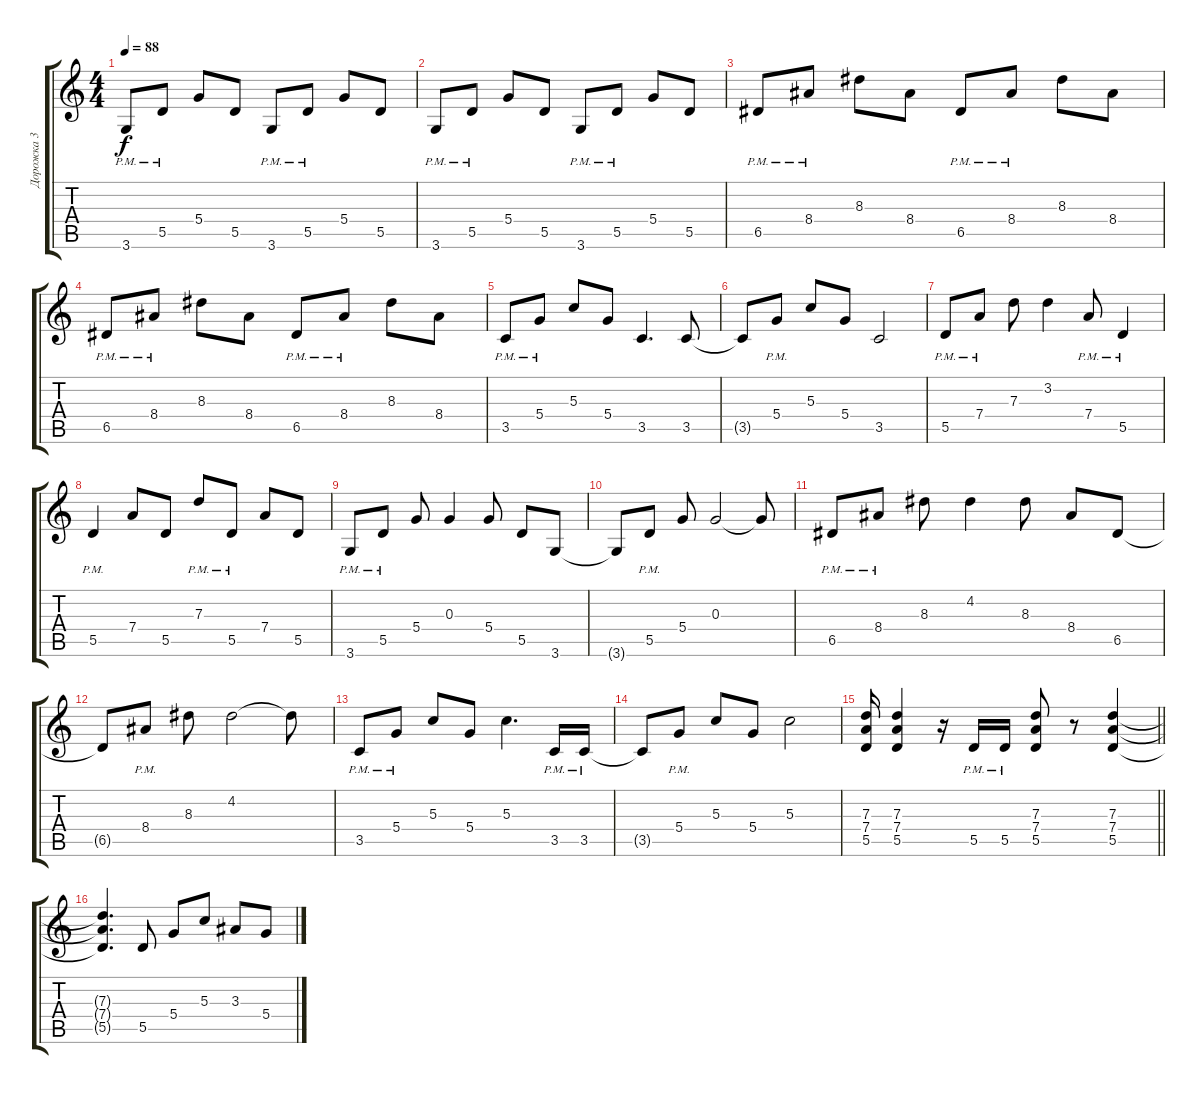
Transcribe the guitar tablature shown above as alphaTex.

\track ("Дорожка 3" "Дорожка 3") {instrument overdrivenguitar}
\staff {score tabs}
\tuning (E4 B3 G3 D3 A2 E2) {hide}
\ts (4 4)
\tempo 88
\clef g2
\ks c
3.6{pm}.8{dy f} 5.5{pm}.8 5.4.8 5.5.8 3.6{pm}.8 5.5{pm}.8 5.4.8 5.5.8 |
3.6{pm}.8 5.5{pm}.8 5.4.8 5.5.8 3.6{pm}.8 5.5{pm}.8 5.4.8 5.5.8 |
6.5{pm}.8 8.4{pm}.8 8.3.8 8.4.8 6.5{pm}.8 8.4{pm}.8 8.3.8 8.4.8 |
6.5{pm}.8 8.4{pm}.8 8.3.8 8.4.8 6.5{pm}.8 8.4{pm}.8 8.3.8 8.4.8 |
3.5{pm}.8 5.4{pm}.8 5.3.8 5.4.8 3.5.4{d} 3.5.8 |
3.5{t}.8 5.4{pm}.8 5.3.8 5.4.8 3.5.2 |
5.5{pm}.8 7.4{pm}.8 7.3.8 3.2.4 7.4{pm}.8 5.5{pm}.4 |
5.5{pm}.4 7.4.8 5.5.8 7.3{pm}.8 5.5{pm}.8 7.4.8 5.5.8 |
3.6{pm}.8 5.5{pm}.8 5.4.8 0.3.4 5.4.8 5.5.8 3.6.8 |
3.6{t}.8 5.5{pm}.8 5.4.8 0.3.2 0.3{t}.8 |
6.5{pm}.8 8.4{pm}.8 8.3.8 4.2.4 8.3.8 8.4.8 6.5.8 |
6.5{t}.8 8.4{pm}.8 8.3.8 4.2.2 4.2{t}.8 |
3.5{pm}.8 5.4{pm}.8 5.3.8 5.4.8 5.3.4{d} 3.5{pm}.16 3.5{pm}.16 |
3.5{t}.8 5.4{pm}.8 5.3.8 5.4.8 5.3.2 |
\barLineRight lightlight
(7.3 7.4 5.5).16 (7.3 7.4 5.5).4 r.16 5.5{pm}.16 5.5{pm}.16 (7.3 7.4 5.5).8 r.8 (7.3 7.4 5.5).4 |
(7.3{t} 7.4{t} 5.5{t}).4{d} 5.5.8 5.4.8 5.3.8 3.3.8 5.4.8
